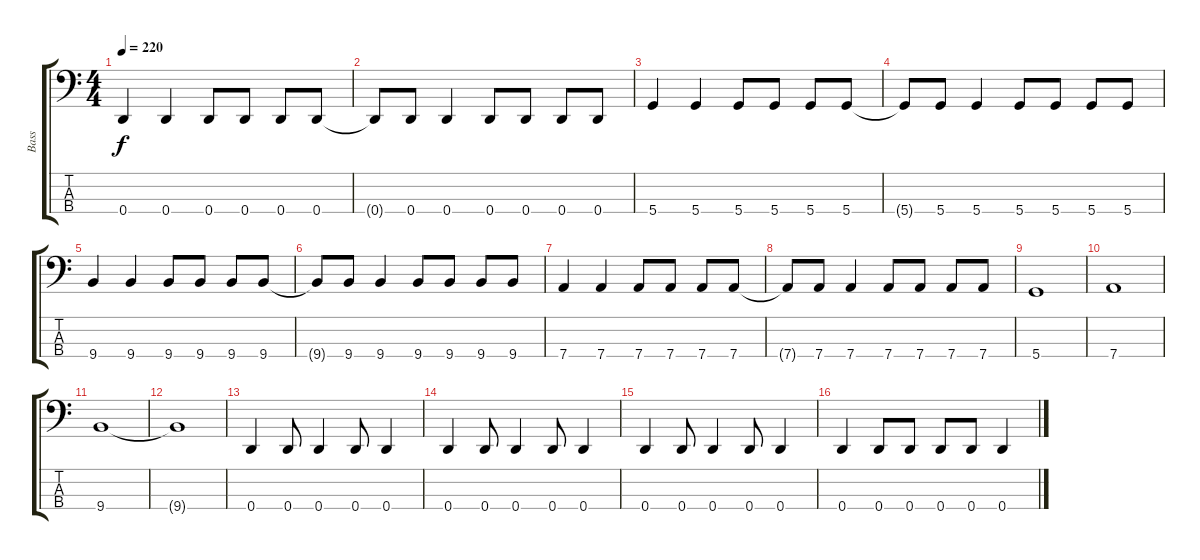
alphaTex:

\track ("Bass" "Bass") {instrument electricbasspick}
\staff {score tabs}
\tuning (G2 D2 A1 D1) {hide}
\ts (4 4)
\tempo 220
\clef f4
\ks c
0.4.4{dy f} 0.4.4 0.4.8 0.4.8 0.4.8 0.4.8 |
0.4{t}.8 0.4.8 0.4.4 0.4.8 0.4.8 0.4.8 0.4.8 |
5.4.4 5.4.4 5.4.8 5.4.8 5.4.8 5.4.8 |
5.4{t}.8 5.4.8 5.4.4 5.4.8 5.4.8 5.4.8 5.4.8 |
9.4.4 9.4.4 9.4.8 9.4.8 9.4.8 9.4.8 |
9.4{t}.8 9.4.8 9.4.4 9.4.8 9.4.8 9.4.8 9.4.8 |
7.4.4 7.4.4 7.4.8 7.4.8 7.4.8 7.4.8 |
7.4{t}.8 7.4.8 7.4.4 7.4.8 7.4.8 7.4.8 7.4.8 |
5.4.1 |
7.4.1 |
9.4.1 |
9.4{t}.1 |
0.4.4 0.4.8 0.4.4 0.4.8 0.4.4 |
0.4.4 0.4.8 0.4.4 0.4.8 0.4.4 |
0.4.4 0.4.8 0.4.4 0.4.8 0.4.4 |
0.4.4 0.4.8 0.4.8 0.4.8 0.4.8 0.4.4
